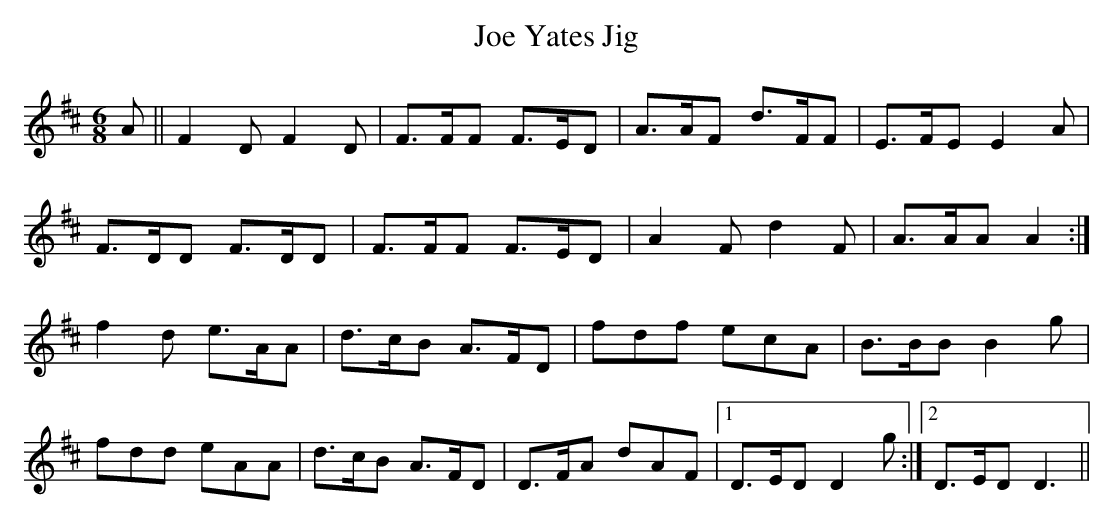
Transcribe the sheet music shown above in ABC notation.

X:1
T:Joe Yates Jig
M:6/8
L:1/8
K:D
A||F2 D F2 D|F>FF F>ED|A>AF d>FF|E>FE E2 A|
F>DD F>DD|F>FF F>ED|A2 F d2 F|A>AA A2:|
f2 d e>AA|d>cB A>FD|fdf ecA|B>BB B2 g|
fdd eAA|d>cB A>FD|D>FA dAF|1D>ED D2 g:|2D>ED D3||
